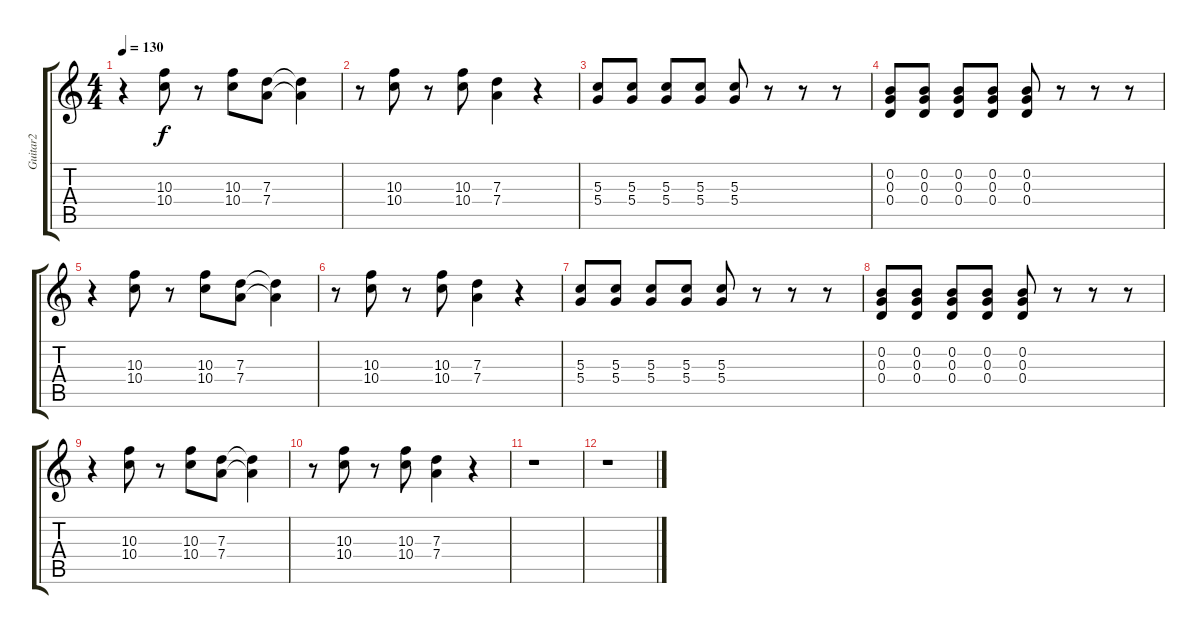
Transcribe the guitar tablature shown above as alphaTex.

\track ("Guitar2" "Guitar2") {instrument overdrivenguitar}
\staff {score tabs}
\tuning (E4 B3 G3 D3 A2 E2) {hide}
\ts (4 4)
\tempo 130
\clef g2
\ks c
r.4{dy f} (10.3 10.4).8 r.8 (10.3 10.4).8 (7.3 7.4).8 (7.3{t} 7.4{t}).4 |
r.8 (10.3 10.4).8 r.8 (10.3 10.4).8 (7.3 7.4).4 r.4 |
(5.3 5.4).8 (5.3 5.4).8 (5.3 5.4).8 (5.3 5.4).8 (5.3 5.4).8 r.8 r.8 r.8 |
(0.2 0.3 0.4).8 (0.2 0.3 0.4).8 (0.2 0.3 0.4).8 (0.2 0.3 0.4).8 (0.2 0.3 0.4).8 r.8 r.8 r.8 |
r.4 (10.3 10.4).8 r.8 (10.3 10.4).8 (7.3 7.4).8 (7.3{t} 7.4{t}).4 |
r.8 (10.3 10.4).8 r.8 (10.3 10.4).8 (7.3 7.4).4 r.4 |
(5.3 5.4).8 (5.3 5.4).8 (5.3 5.4).8 (5.3 5.4).8 (5.3 5.4).8 r.8 r.8 r.8 |
(0.2 0.3 0.4).8 (0.2 0.3 0.4).8 (0.2 0.3 0.4).8 (0.2 0.3 0.4).8 (0.2 0.3 0.4).8 r.8 r.8 r.8 |
r.4 (10.3 10.4).8 r.8 (10.3 10.4).8 (7.3 7.4).8 (7.3{t} 7.4{t}).4 |
r.8 (10.3 10.4).8 r.8 (10.3 10.4).8 (7.3 7.4).4 r.4 |
r.1 |
r.1
